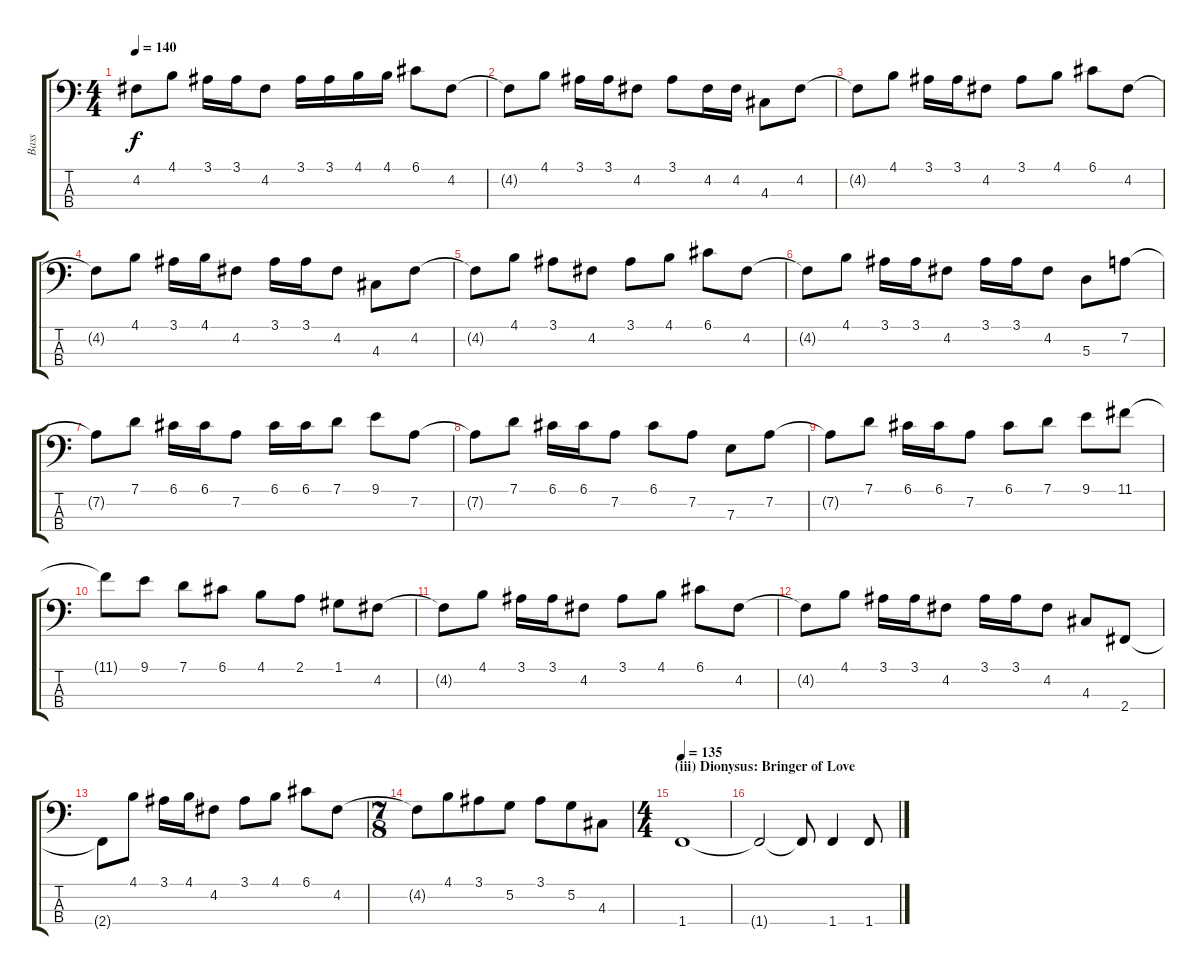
\track ("Bass" "Bass") {instrument electricbasspick}
\staff {score tabs}
\tuning (G2 D2 A1 E1) {hide}
\ts (4 4)
\tempo 140
\clef f4
\ks c
4.2{t}.8{dy f} 4.1.8 3.1.16 3.1.16 4.2.8 3.1.16 3.1.16 4.1.16 4.1.16 6.1.8 4.2.8 |
4.2{t}.8 4.1.8 3.1.16 3.1.16 4.2.8 3.1.8 4.2.16 4.2.16 4.3.8 4.2.8 |
4.2{t}.8 4.1.8 3.1.16 3.1.16 4.2.8 3.1.8 4.1.8 6.1.8 4.2.8 |
4.2{t}.8 4.1.8 3.1.16 4.1.16 4.2.8 3.1.16 3.1.16 4.2.8 4.3.8 4.2.8 |
4.2{t}.8 4.1.8 3.1.8 4.2.8 3.1.8 4.1.8 6.1.8 4.2.8 |
4.2{t}.8 4.1.8 3.1.16 3.1.16 4.2.8 3.1.16 3.1.16 4.2.8 5.3.8 7.2.8 |
7.2{t}.8 7.1.8 6.1.16 6.1.16 7.2.8 6.1.16 6.1.16 7.1.8 9.1.8 7.2.8 |
7.2{t}.8 7.1.8 6.1.16 6.1.16 7.2.8 6.1.8 7.2.8 7.3.8 7.2.8 |
7.2{t}.8 7.1.8 6.1.16 6.1.16 7.2.8 6.1.8 7.1.8 9.1.8 11.1.8 |
11.1{t}.8 9.1.8 7.1.8 6.1.8 4.1.8 2.1.8 1.1.8 4.2.8 |
4.2{t}.8 4.1.8 3.1.16 3.1.16 4.2.8 3.1.8 4.1.8 6.1.8 4.2.8 |
4.2{t}.8 4.1.8 3.1.16 3.1.16 4.2.8 3.1.16 3.1.16 4.2.8 4.3.8 2.4.8 |
2.4{t}.8 4.1.8 3.1.16 4.1.16 4.2.8 3.1.8 4.1.8 6.1.8 4.2.8 |
\ts (7 8)
4.2{t}.8 4.1.8 3.1.8 5.2.8 3.1.8 5.2.8 4.3.8 |
\ts (4 4)
\section ("" "(iii) Dionysus: Bringer of Love")
\tempo 135
1.4.1 |
1.4{t}.2 1.4{t}.8 1.4.4 1.4.8
